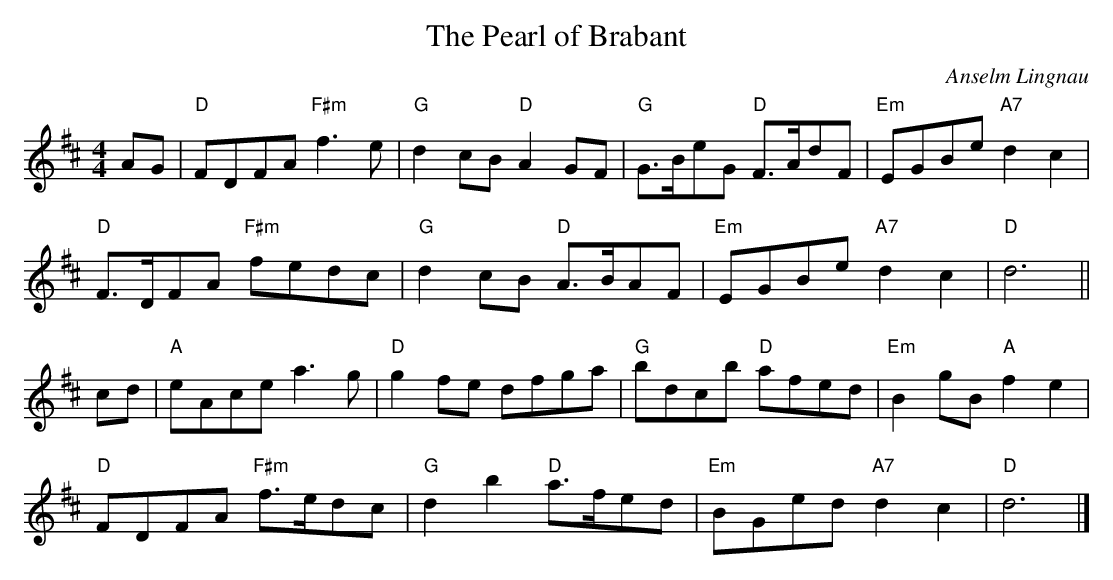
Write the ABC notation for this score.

X:1
T:The Pearl of Brabant
C:Anselm Lingnau
M:4/4
L:1/8
K:D
AG|"D"FDFA "F#m"f3e|"G"d2cB "D"A2GF|"G"G>BeG "D"F>AdF|"Em"EGBe "A7"d2c2|
   "D"F>DFA "F#m"fedc|"G"d2cB "D"A>BAF|"Em"EGBe "A7"d2c2|"D"d6||
cd|"A"eAce a3g|"D"g2fe dfga|"G"bdcb "D"afed|"Em"B2gB "A"f2e2|
   "D"FDFA "F#m"f>edc|"G"d2b2 "D"a>fed|"Em"BGed "A7"d2c2|"D"d6|]
